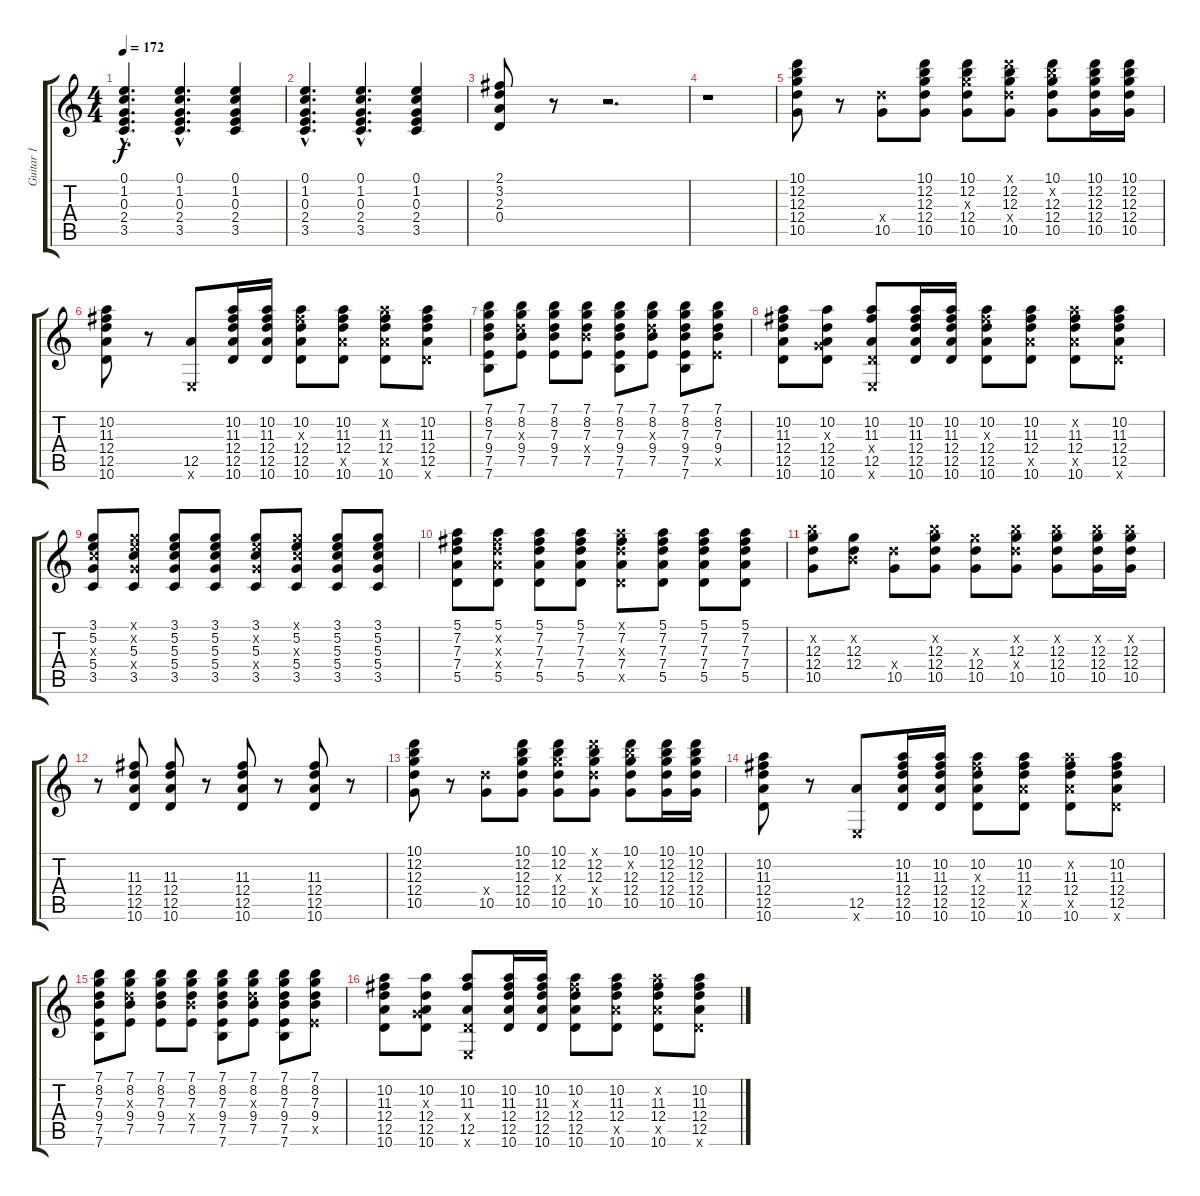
\track ("Guitar 1" "Guitar 1") {instrument distortionguitar}
\staff {score tabs}
\tuning (E4 B3 G3 D3 A2 E2) {hide}
\ts (4 4)
\tempo 172
\clef g2
\ks c
(0.1{hac} 1.2{hac} 0.3{hac} 2.4{hac} 3.5{hac}).4{d dy f} (0.1{hac} 1.2{hac} 0.3{hac} 2.4{hac} 3.5{hac}).4{d} (0.1 1.2 0.3 2.4 3.5).4 |
(0.1{hac} 1.2{hac} 0.3{hac} 2.4{hac} 3.5{hac}).4{d} (0.1{hac} 1.2{hac} 0.3{hac} 2.4{hac} 3.5{hac}).4{d} (0.1 1.2 0.3 2.4 3.5).4 |
(2.1 3.2 2.3 0.4).8 r.8 r.2{d} |
r.1 |
(10.1 12.2 12.3 12.4 10.5).8 r.8 (12.4{x} 10.5).8 (10.1 12.2 12.3 12.4 10.5).8 (10.1 12.2 12.3{x} 12.4 10.5).8 (10.1{x} 12.2 12.3 12.4{x} 10.5).8 (10.1 12.2{x} 12.3 12.4 10.5).8 (10.1 12.2 12.3 12.4 10.5).16 (10.1 12.2 12.3 12.4 10.5).16 |
(10.2 11.3 12.4 12.5 10.6).8 r.8 (12.5 0.6{x}).8 (10.2 11.3 12.4 12.5 10.6).16 (10.2 11.3 12.4 12.5 10.6).16 (10.2 11.3{x} 12.4 12.5 10.6).8 (10.2 11.3 12.4 12.5{x} 10.6).8 (10.2{x} 11.3 12.4 12.5{x} 10.6).8 (10.2 11.3 12.4 12.5 10.6{x}).8 |
(7.1 8.2 7.3 9.4 7.5 7.6).8 (7.1 8.2 7.3{x} 9.4 7.5).8 (7.1 8.2 7.3 9.4 7.5).8 (7.1 8.2 7.3 9.4{x} 7.5).8 (7.1 8.2 7.3 9.4 7.5 7.6).8 (7.1 8.2 7.3{x} 9.4 7.5).8 (7.1 8.2 7.3 9.4 7.5 7.6).8 (7.1 8.2 7.3 9.4 7.5{x}).8 |
(10.2 11.3 12.4 12.5 10.6).8 (10.2 0.3{x} 12.4 12.5 10.6).8 (10.2 11.3 0.4{x} 12.5 0.6{x}).8 (10.2 11.3 12.4 12.5 10.6).16 (10.2 11.3 12.4 12.5 10.6).16 (10.2 11.3{x} 12.4 12.5 10.6).8 (10.2 11.3 12.4 12.5{x} 10.6).8 (10.2{x} 11.3 12.4 12.5{x} 10.6).8 (10.2 11.3 12.4 12.5 10.6{x}).8 |
(3.1 5.2 5.3{x} 5.4 3.5).8 (3.1{x} 5.2{x} 5.3 5.4{x} 3.5).8 (3.1 5.2 5.3 5.4 3.5).8 (3.1 5.2 5.3 5.4 3.5).8 (3.1 5.2{x} 5.3 5.4{x} 3.5).8 (3.1{x} 5.2 5.3{x} 5.4 3.5).8 (3.1 5.2 5.3 5.4 3.5).8 (3.1 5.2 5.3 5.4 3.5).8 |
(5.1 7.2 7.3 7.4 5.5).8 (5.1 7.2{x} 7.3{x} 7.4{x} 5.5).8 (5.1 7.2 7.3 7.4 5.5).8 (5.1 7.2 7.3 7.4 5.5).8 (5.1{x} 7.2 7.3{x} 7.4 5.5{x}).8 (5.1 7.2 7.3 7.4 5.5).8 (5.1 7.2 7.3 7.4 5.5).8 (5.1 7.2 7.3 7.4 5.5).8 |
(12.2{x} 12.3 12.4 10.5).8 (0.2{x} 12.3 12.4).8 (12.4{x} 10.5).8 (12.2{x} 12.3 12.4 10.5).8 (12.3{x} 12.4 10.5).8 (12.2{x} 12.3 12.4{x} 10.5).8 (12.2{x} 12.3 12.4 10.5).8 (12.2{x} 12.3 12.4 10.5).16 (12.2{x} 12.3 12.4 10.5).16 |
r.8 (11.3 12.4 12.5 10.6).8 (11.3 12.4 12.5 10.6).8 r.8 (11.3 12.4 12.5 10.6).8 r.8 (11.3 12.4 12.5 10.6).8 r.8 |
(10.1 12.2 12.3 12.4 10.5).8{volume 13} r.8 (12.4{x} 10.5).8 (10.1 12.2 12.3 12.4 10.5).8 (10.1 12.2 12.3{x} 12.4 10.5).8 (10.1{x} 12.2 12.3 12.4{x} 10.5).8 (10.1 12.2{x} 12.3 12.4 10.5).8 (10.1 12.2 12.3 12.4 10.5).16 (10.1 12.2 12.3 12.4 10.5).16 |
(10.2 11.3 12.4 12.5 10.6).8 r.8 (12.5 0.6{x}).8 (10.2 11.3 12.4 12.5 10.6).16 (10.2 11.3 12.4 12.5 10.6).16 (10.2 11.3{x} 12.4 12.5 10.6).8 (10.2 11.3 12.4 12.5{x} 10.6).8 (10.2{x} 11.3 12.4 12.5{x} 10.6).8 (10.2 11.3 12.4 12.5 10.6{x}).8 |
(7.1 8.2 7.3 9.4 7.5 7.6).8 (7.1 8.2 7.3{x} 9.4 7.5).8 (7.1 8.2 7.3 9.4 7.5).8 (7.1 8.2 7.3 9.4{x} 7.5).8 (7.1 8.2 7.3 9.4 7.5 7.6).8 (7.1 8.2 7.3{x} 9.4 7.5).8 (7.1 8.2 7.3 9.4 7.5 7.6).8 (7.1 8.2 7.3 9.4 7.5{x}).8 |
(10.2 11.3 12.4 12.5 10.6).8 (10.2 0.3{x} 12.4 12.5 10.6).8 (10.2 11.3 0.4{x} 12.5 0.6{x}).8 (10.2 11.3 12.4 12.5 10.6).16 (10.2 11.3 12.4 12.5 10.6).16 (10.2 11.3{x} 12.4 12.5 10.6).8 (10.2 11.3 12.4 12.5{x} 10.6).8 (10.2{x} 11.3 12.4 12.5{x} 10.6).8 (10.2 11.3 12.4 12.5 10.6{x}).8
